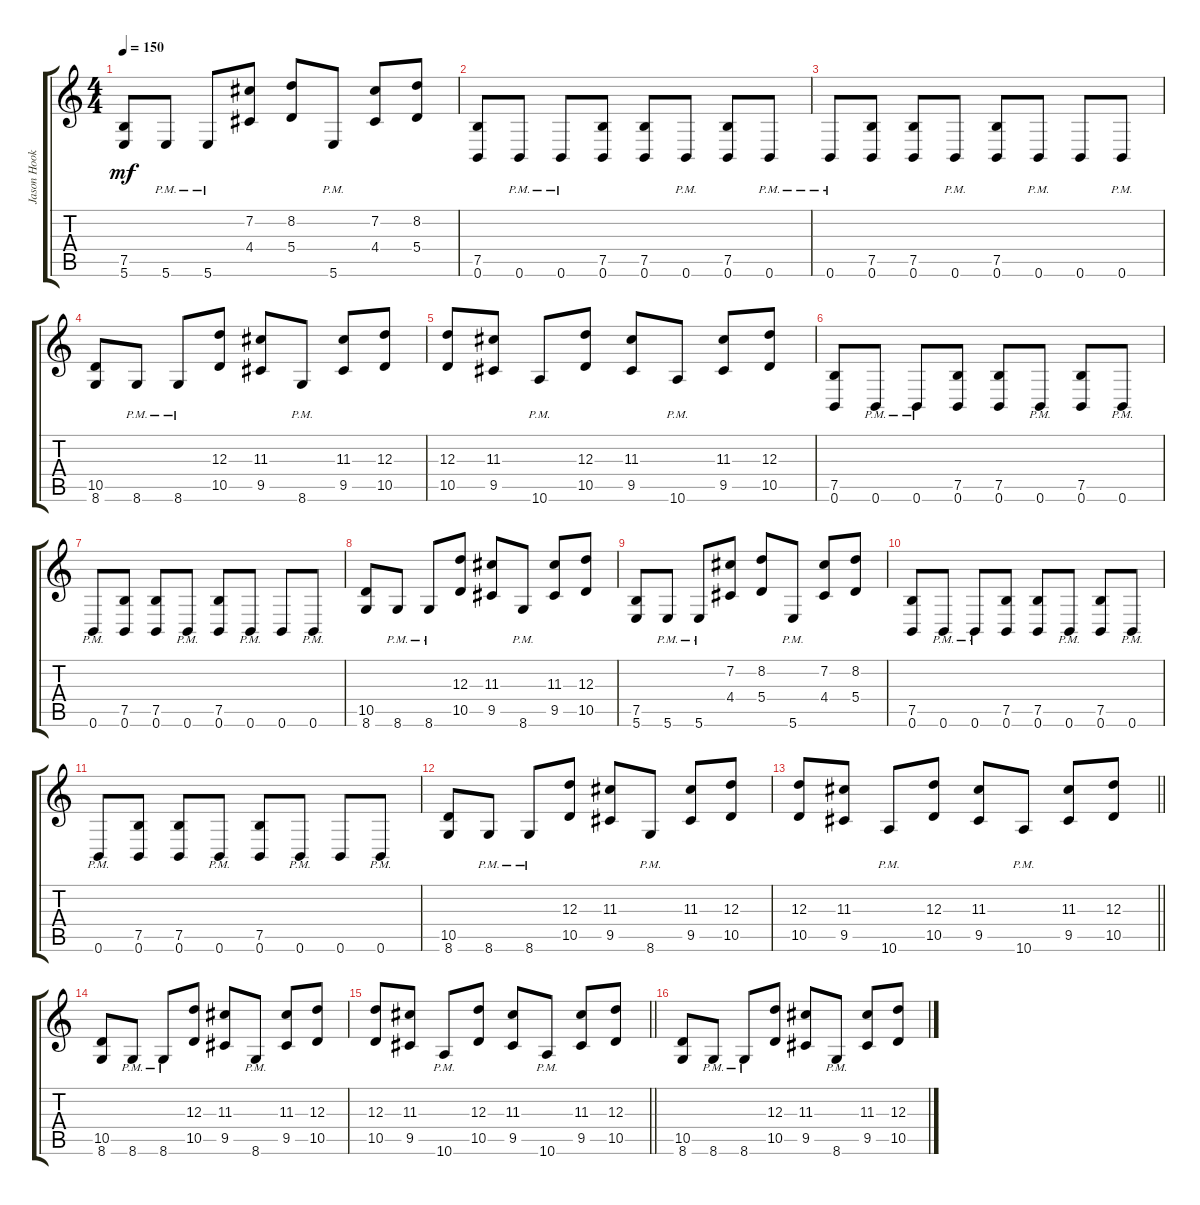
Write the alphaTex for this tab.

\track ("Jason Hook – Lead Guitar" "Jason Hook") {instrument distortionguitar}
\staff {score tabs}
\tuning (B3 Gb3 D3 A2 E2 B1) {hide}
\ts (4 4)
\tempo 150
\clef g2
\ks c
(7.5 5.6).8{dy mf} 5.6{pm}.8 5.6{pm}.8 (7.2 4.4).8 (8.2 5.4).8 5.6{pm}.8 (7.2 4.4).8 (8.2 5.4).8 |
(7.5 0.6).8 0.6{pm}.8 0.6{pm}.8 (7.5 0.6).8 (7.5 0.6).8 0.6{pm}.8 (7.5 0.6).8 0.6{pm}.8 |
0.6{pm}.8 (7.5 0.6).8 (7.5 0.6).8 0.6{pm}.8 (7.5 0.6).8 0.6{pm}.8 0.6.8 0.6{pm}.8 |
(10.5 8.6).8 8.6{pm}.8 8.6{pm}.8 (12.3 10.5).8 (11.3 9.5).8 8.6{pm}.8 (11.3 9.5).8 (12.3 10.5).8 |
(12.3 10.5).8 (11.3 9.5).8 10.6{pm}.8 (12.3 10.5).8 (11.3 9.5).8 10.6{pm}.8 (11.3 9.5).8 (12.3 10.5).8 |
(7.5 0.6).8 0.6{pm}.8 0.6{pm}.8 (7.5 0.6).8 (7.5 0.6).8 0.6{pm}.8 (7.5 0.6).8 0.6{pm}.8 |
0.6{pm}.8 (7.5 0.6).8 (7.5 0.6).8 0.6{pm}.8 (7.5 0.6).8 0.6{pm}.8 0.6.8 0.6{pm}.8 |
(10.5 8.6).8 8.6{pm}.8 8.6{pm}.8 (12.3 10.5).8 (11.3 9.5).8 8.6{pm}.8 (11.3 9.5).8 (12.3 10.5).8 |
(7.5 5.6).8 5.6{pm}.8 5.6{pm}.8 (7.2 4.4).8 (8.2 5.4).8 5.6{pm}.8 (7.2 4.4).8 (8.2 5.4).8 |
(7.5 0.6).8 0.6{pm}.8 0.6{pm}.8 (7.5 0.6).8 (7.5 0.6).8 0.6{pm}.8 (7.5 0.6).8 0.6{pm}.8 |
0.6{pm}.8 (7.5 0.6).8 (7.5 0.6).8 0.6{pm}.8 (7.5 0.6).8 0.6{pm}.8 0.6.8 0.6{pm}.8 |
(10.5 8.6).8 8.6{pm}.8 8.6{pm}.8 (12.3 10.5).8 (11.3 9.5).8 8.6{pm}.8 (11.3 9.5).8 (12.3 10.5).8 |
\barLineRight lightlight
(12.3 10.5).8 (11.3 9.5).8 10.6{pm}.8 (12.3 10.5).8 (11.3 9.5).8 10.6{pm}.8 (11.3 9.5).8 (12.3 10.5).8 |
(10.5 8.6).8 8.6{pm}.8 8.6{pm}.8 (12.3 10.5).8 (11.3 9.5).8 8.6{pm}.8 (11.3 9.5).8 (12.3 10.5).8 |
\barLineRight lightlight
(12.3 10.5).8 (11.3 9.5).8 10.6{pm}.8 (12.3 10.5).8 (11.3 9.5).8 10.6{pm}.8 (11.3 9.5).8 (12.3 10.5).8 |
(10.5 8.6).8 8.6{pm}.8 8.6{pm}.8 (12.3 10.5).8 (11.3 9.5).8 8.6{pm}.8 (11.3 9.5).8 (12.3 10.5).8
